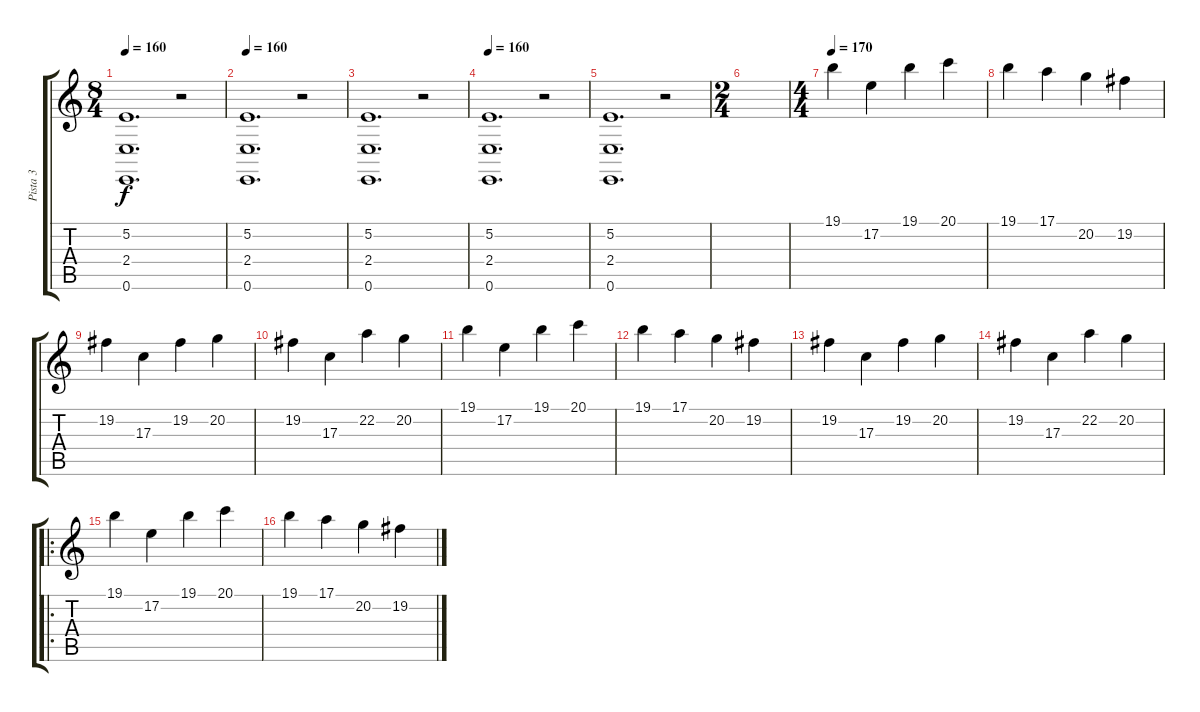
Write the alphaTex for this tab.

\track ("Pista 3" "Pista 3") {instrument pad8sweep}
\staff {score tabs}
\tuning (E4 B3 G3 D3 A2 E2) {hide}
\ts (8 4)
\tempo 160
\clef g2
\ks c
(5.2 2.4 0.6).1{d dy f} r.2 |
\tempo 160
(5.2 2.4 0.6).1{d} r.2 |
(5.2 2.4 0.6).1{d} r.2 |
\tempo 160
(5.2 2.4 0.6).1{d} r.2 |
(5.2 2.4 0.6).1{d} r.2 |
\ts (2 4)
|
\ts (4 4)
\tempo 170
19.1.4{instrument pad2warm} 17.2.4 19.1.4 20.1.4 |
19.1.4 17.1.4 20.2.4 19.2.4 |
19.2.4 17.3.4 19.2.4 20.2.4 |
19.2.4 17.3.4 22.2.4 20.2.4 |
19.1.4{instrument pad2warm} 17.2.4 19.1.4 20.1.4 |
19.1.4 17.1.4 20.2.4 19.2.4 |
19.2.4 17.3.4 19.2.4 20.2.4 |
19.2.4 17.3.4 22.2.4 20.2.4 |
\ro
19.1.4{instrument pad2warm} 17.2.4 19.1.4 20.1.4 |
19.1.4 17.1.4 20.2.4 19.2.4
